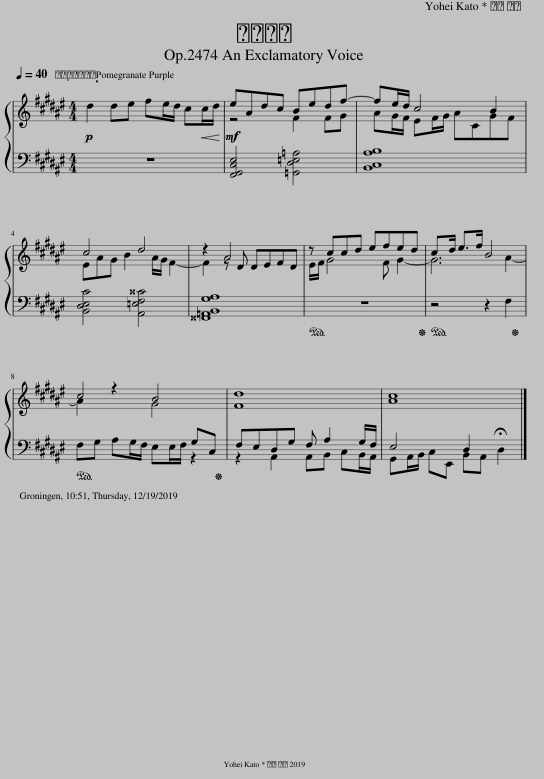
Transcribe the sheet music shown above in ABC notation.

X:1
%%score { ( 1 3 ) | ( 2 4 ) }
L:1/8
Q:1/4=40
M:4/4
I:linebreak $
K:F#
V:1 treble
V:3 treble
V:2 bass
V:4 bass
V:1
!p! d2 de fe/d/ c!<(!c/d/!<)! |!mf! eAdc Bedf- | fe/d/ c4 B2 |$ EAG B2 A/G/ F2- | F2 z D DEFD | %5
 E/F/ G4 F G2- | G6 A2- |$ A2 z2 G4 | [Fd]8 | [Ac]8 |] %10
V:2
 z8 | [F,,G,,C,E,]4 [=G,,D,=E,=A,]4 | [B,,C,A,B,]8 |$ [B,,D,E,C]4 [A,,=E,F,^^C]4 | [^^F,,=A,,B,,G,A,]8 | %5
!ped! z8!ped-up! |!ped! z4 z2 F,2!ped-up! |$!ped! F,G, A,G,/F,/ E,E,/F,/ G,C,!ped-up! | F,E,D,G, F, A,2 G,/F,/ | E,4 D,2 !fermata!D,2 |] %10
V:3
 x8 | z4 F2 FG | AG/F/ EF/G/ ACGF |$ c4 d4 | z2 A4 x2 | %5
 z ccd efed | c>d e>f B4 |$ c4 B4 | x8 | x8 |] %10
V:4
 x8 | x8 | x8 |$ x8 | x8 | %5
 x8 | x8 |$ x6 z2 | z2 A,,2 A,,B,, C,B,,/A,,/ | G,,A,,/B,,/ C,E,, B,,A,, x2 |] %10
